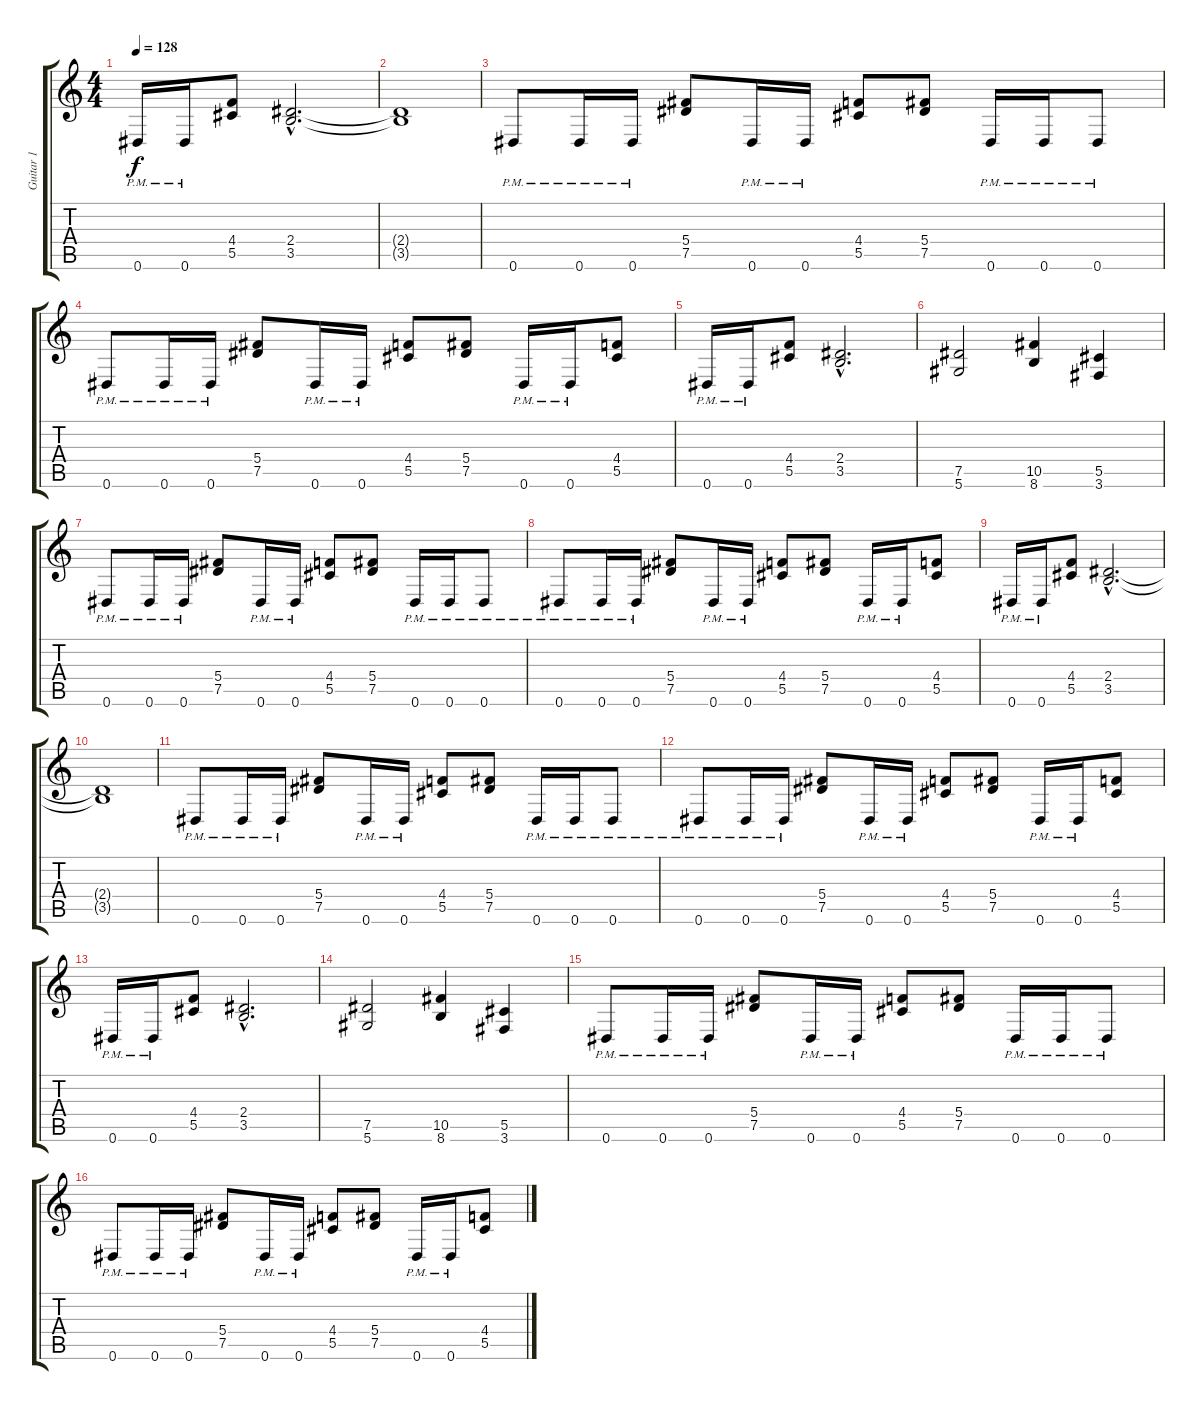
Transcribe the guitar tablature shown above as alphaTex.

\track ("Guitar 1" "Guitar 1") {instrument acousticguitarsteel}
\staff {score tabs}
\tuning (Eb4 Bb3 Gb3 Db3 Ab2 Eb2) {hide}
\ts (4 4)
\tempo 128
\clef g2
\ks c
0.6{pm}.16{dy f} 0.6{pm}.16 (4.4 5.5).8 (2.4{hac} 3.5{hac}).2{d} |
(2.4{t} 3.5{t}).1 |
0.6{pm}.8 0.6{pm}.16 0.6{pm}.16 (5.4 7.5).8 0.6{pm}.16 0.6{pm}.16 (4.4 5.5).8 (5.4 7.5).8 0.6{pm}.16 0.6{pm}.16 0.6{pm}.8 |
0.6{pm}.8 0.6{pm}.16 0.6{pm}.16 (5.4 7.5).8 0.6{pm}.16 0.6{pm}.16 (4.4 5.5).8 (5.4 7.5).8 0.6{pm}.16 0.6{pm}.16 (4.4 5.5).8 |
0.6{pm}.16 0.6{pm}.16 (4.4 5.5).8 (2.4{hac} 3.5{hac}).2{d} |
(7.5 5.6).2 (10.5 8.6).4 (5.5 3.6).4 |
0.6{pm}.8 0.6{pm}.16 0.6{pm}.16 (5.4 7.5).8 0.6{pm}.16 0.6{pm}.16 (4.4 5.5).8 (5.4 7.5).8 0.6{pm}.16 0.6{pm}.16 0.6{pm}.8 |
0.6{pm}.8 0.6{pm}.16 0.6{pm}.16 (5.4 7.5).8 0.6{pm}.16 0.6{pm}.16 (4.4 5.5).8 (5.4 7.5).8 0.6{pm}.16 0.6{pm}.16 (4.4 5.5).8 |
0.6{pm}.16 0.6{pm}.16 (4.4 5.5).8 (2.4{hac} 3.5{hac}).2{d} |
(2.4{t} 3.5{t}).1 |
0.6{pm}.8 0.6{pm}.16 0.6{pm}.16 (5.4 7.5).8 0.6{pm}.16 0.6{pm}.16 (4.4 5.5).8 (5.4 7.5).8 0.6{pm}.16 0.6{pm}.16 0.6{pm}.8 |
0.6{pm}.8 0.6{pm}.16 0.6{pm}.16 (5.4 7.5).8 0.6{pm}.16 0.6{pm}.16 (4.4 5.5).8 (5.4 7.5).8 0.6{pm}.16 0.6{pm}.16 (4.4 5.5).8 |
0.6{pm}.16 0.6{pm}.16 (4.4 5.5).8 (2.4{hac} 3.5{hac}).2{d} |
(7.5 5.6).2 (10.5 8.6).4 (5.5 3.6).4 |
0.6{pm}.8 0.6{pm}.16 0.6{pm}.16 (5.4 7.5).8 0.6{pm}.16 0.6{pm}.16 (4.4 5.5).8 (5.4 7.5).8 0.6{pm}.16 0.6{pm}.16 0.6{pm}.8 |
0.6{pm}.8 0.6{pm}.16 0.6{pm}.16 (5.4 7.5).8 0.6{pm}.16 0.6{pm}.16 (4.4 5.5).8 (5.4 7.5).8 0.6{pm}.16 0.6{pm}.16 (4.4 5.5).8
